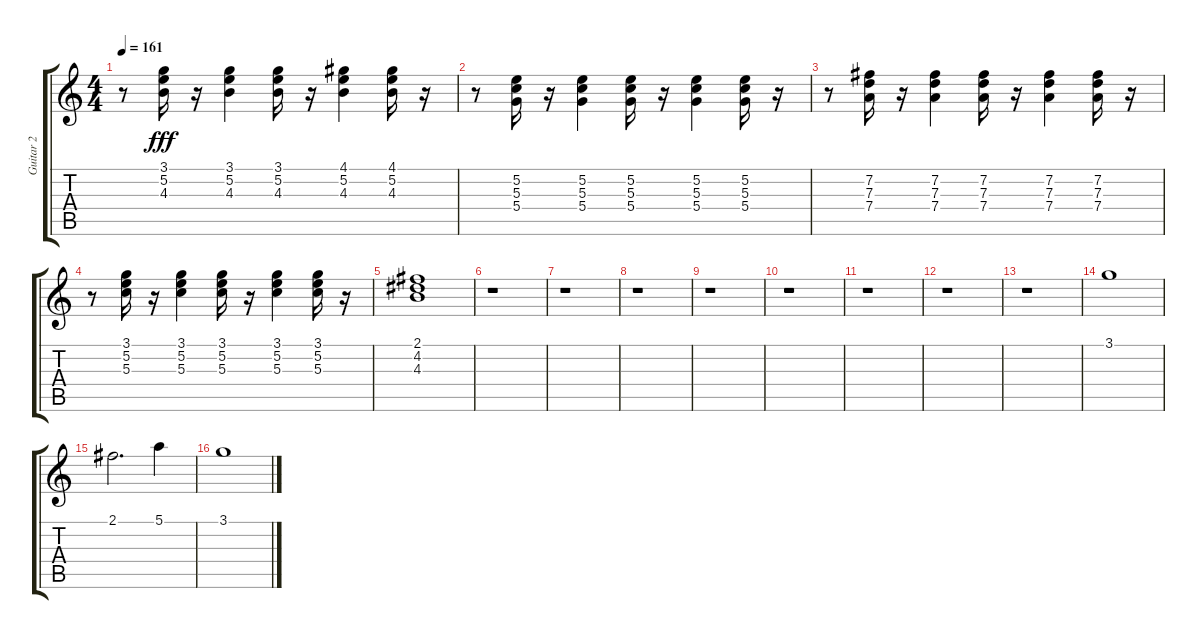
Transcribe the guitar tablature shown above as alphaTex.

\track ("Guitar 2" "Guitar 2") {instrument acousticguitarsteel}
\staff {score tabs}
\tuning (E4 B3 G3 D3 A2 E2) {hide}
\ts (4 4)
\tempo 161
\clef g2
\ks c
r.8{dy fff} (3.1 5.2 4.3).16 r.16 (3.1 5.2 4.3).4 (3.1 5.2 4.3).16 r.16 (4.1 5.2 4.3).4 (4.1 5.2 4.3).16 r.16 |
r.8 (5.2 5.3 5.4).16 r.16 (5.2 5.3 5.4).4 (5.2 5.3 5.4).16 r.16 (5.2 5.3 5.4).4 (5.2 5.3 5.4).16 r.16 |
r.8 (7.2 7.3 7.4).16 r.16 (7.2 7.3 7.4).4 (7.2 7.3 7.4).16 r.16 (7.2 7.3 7.4).4 (7.2 7.3 7.4).16 r.16 |
r.8 (3.1 5.2 5.3).16 r.16 (3.1 5.2 5.3).4 (3.1 5.2 5.3).16 r.16 (3.1 5.2 5.3).4 (3.1 5.2 5.3).16 r.16 |
(2.1 4.2 4.3).1 |
r.1 |
r.1 |
r.1 |
r.1 |
r.1 |
r.1 |
r.1 |
r.1 |
3.1.1 |
2.1.2{d} 5.1.4 |
3.1.1
